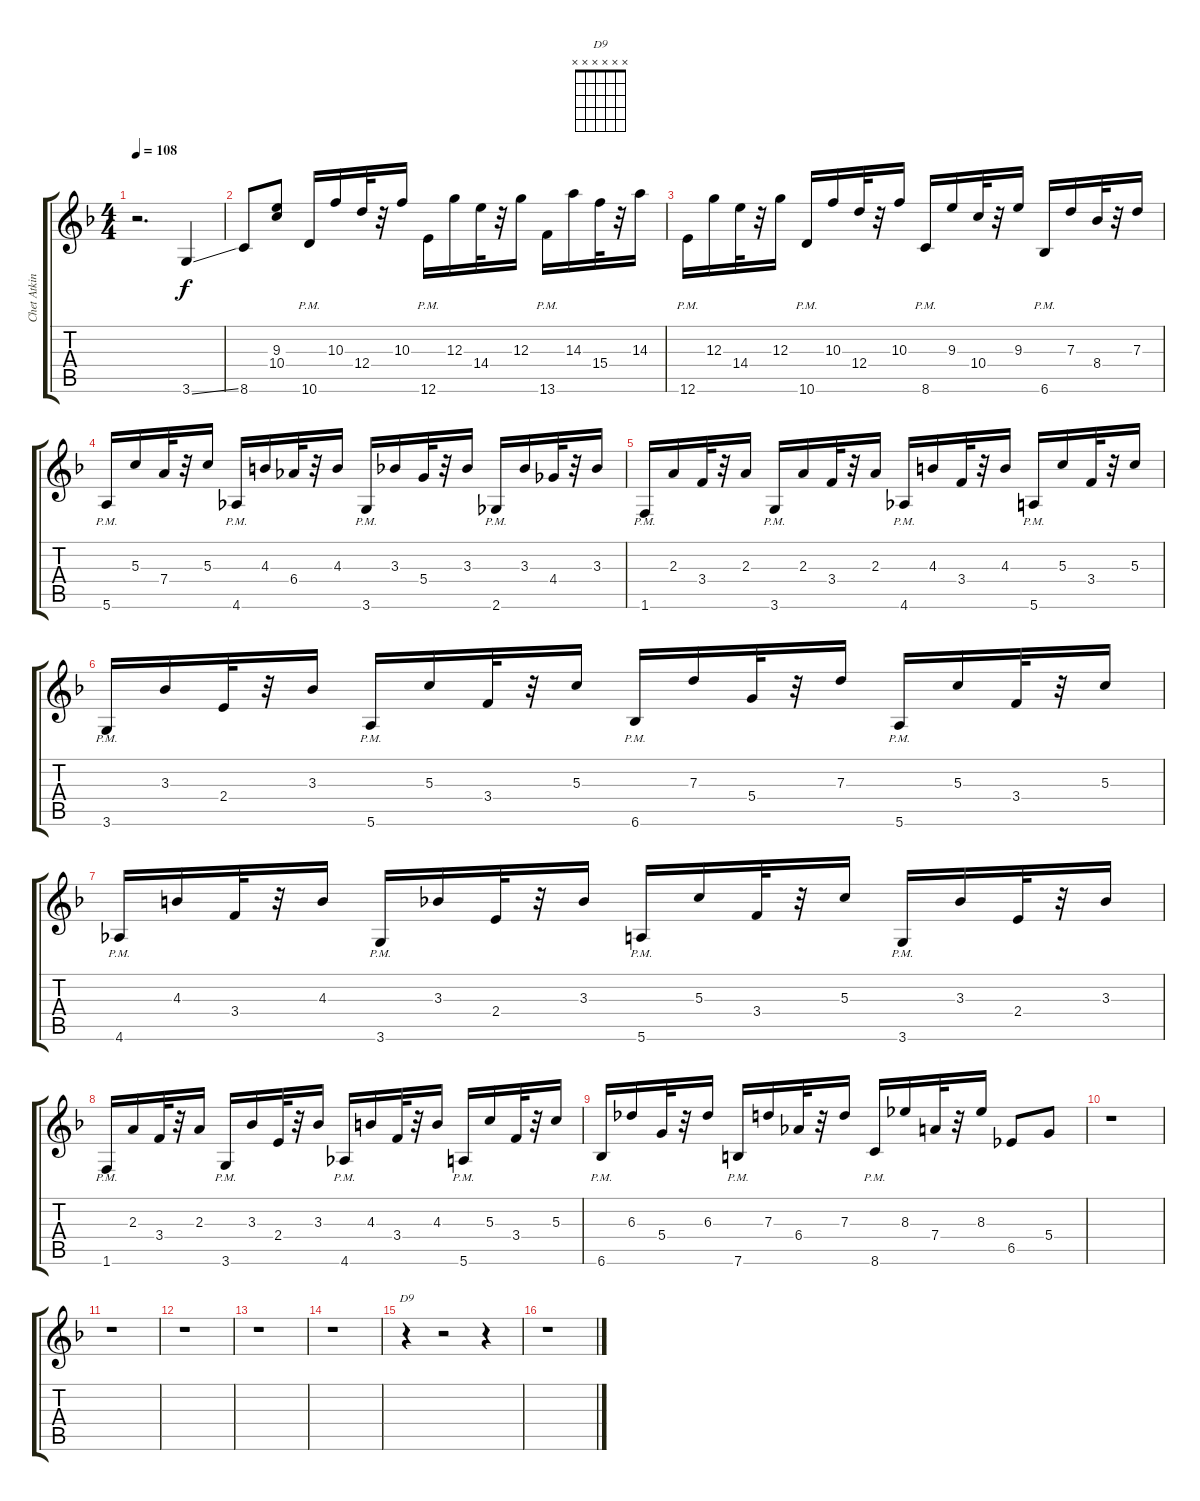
\track ("Chet Atkins" "Chet Atkin") {instrument electricguitarjazz}
\staff {score tabs}
\tuning (E4 B3 G3 D3 A2 E2) {hide}
\chord ("D9" x x x x x x)
\ts (4 4)
\tempo 108
\clef g2
\ks f
r.2{d dy f instrument electricguitarjazz} 3.6{ss}.4 |
8.6.8 (9.3 10.4).8 10.6{pm}.16 10.3.16 12.4.32 r.32 10.3.16 12.6{pm}.16 12.3.16 14.4.32 r.32 12.3.16 13.6{pm}.16 14.3.16 15.4.32 r.32 14.3.16 |
12.6{pm}.16 12.3.16 14.4.32 r.32 12.3.16 10.6{pm}.16 10.3.16 12.4.32 r.32 10.3.16 8.6{pm}.16 9.3.16 10.4.32 r.32 9.3.16 6.6{pm}.16 7.3.16 8.4.32 r.32 7.3.16 |
5.6{pm}.16 5.3.16 7.4.32 r.32 5.3.16 4.6{pm}.16 4.3.16 6.4.32 r.32 4.3.16 3.6{pm}.16 3.3.16 5.4.32 r.32 3.3.16 2.6{pm}.16 3.3.16 4.4.32 r.32 3.3.16 |
1.6{pm}.16 2.3.16 3.4.32 r.32 2.3.16 3.6{pm}.16 2.3.16 3.4.32 r.32 2.3.16 4.6{pm}.16 4.3.16 3.4.32 r.32 4.3.16 5.6{pm}.16 5.3.16 3.4.32 r.32 5.3.16 |
3.6{pm}.16 3.3.16 2.4.32 r.32 3.3.16 5.6{pm}.16 5.3.16 3.4.32 r.32 5.3.16 6.6{pm}.16 7.3.16 5.4.32 r.32 7.3.16 5.6{pm}.16 5.3.16 3.4.32 r.32 5.3.16 |
4.6{pm}.16 4.3.16 3.4.32 r.32 4.3.16 3.6{pm}.16 3.3.16 2.4.32 r.32 3.3.16 5.6{pm}.16 5.3.16 3.4.32 r.32 5.3.16 3.6{pm}.16 3.3.16 2.4.32 r.32 3.3.16 |
1.6{pm}.16 2.3.16 3.4.32 r.32 2.3.16 3.6{pm}.16 3.3.16 2.4.32 r.32 3.3.16 4.6{pm}.16 4.3.16 3.4.32 r.32 4.3.16 5.6{pm}.16 5.3.16 3.4.32 r.32 5.3.16 |
6.6{pm}.16 6.3.16 5.4.32 r.32 6.3.16 7.6{pm}.16 7.3.16 6.4.32 r.32 7.3.16 8.6{pm}.16 8.3.16 7.4.32 r.32 8.3.16 6.5.8 5.4.8 |
r.1 |
r.1 |
r.1 |
r.1 |
r.1 |
r.4{ch "D9"} r.2 r.4 |
r.1
